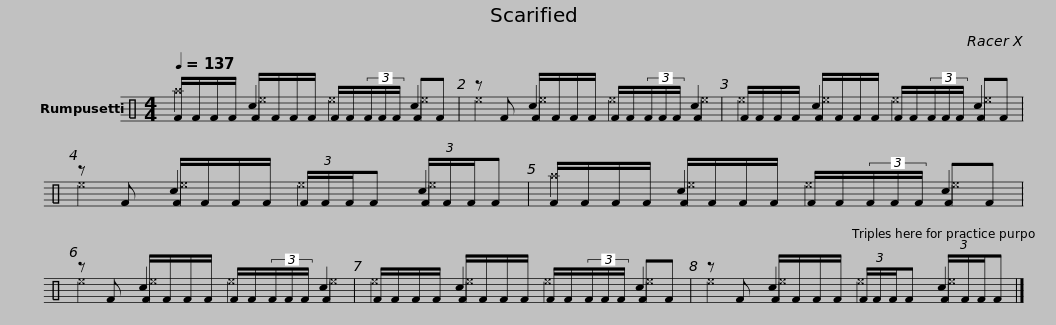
X:1
%%score ( 1 2 3 )
L:1/8
Q:1/4=137
M:4/4
I:linebreak $
K:C
V:1 perc
K:none
V:2 perc
K:none
V:3 perc
K:none
V:1
 F/F/F/F/ F/F/F/F/ F/F/(3F/F/F/ FF | z F F/F/F/F/ F/F/(3F/F/F/ F2 | F/F/F/F/ F/F/F/F/ F/F/(3F/F/F/ FF |$ z F F/F/F/F/ (3F/F/F/F (3F/F/F/F | F/F/F/F/ F/F/F/F/ F/F/(3F/F/F/ FF | %5
 z F F/F/F/F/ F/F/(3F/F/F/ F2 |$ F/F/F/F/ F/F/F/F/ F/F/(3F/F/F/ FF | z F F/F/F/F/ (3F/F/F/F (3F/F/F/F |] %8
V:2
 x2 c2 x2 c2 | x2 c2 x2 c2 | x2 c2 x2 c2 |$ x2 c2 x2 c2 | x2 c2 x2 c2 | %5
 x2 c2 x2 c2 |$ x2 c2 x2 c2 | x2 c2 x2 c2 |] %8
V:3
 ^a2 ^e2 ^e2 ^e2 | ^e2 ^e2 ^e2 ^e2 | ^e2 ^e2 ^e2 ^e2 |$ ^e2 ^e2 ^e2 ^e2 | ^a2 ^e2 ^e2 ^e2 | %5
 ^e2 ^e2 ^e2 ^e2 |$ ^e2 ^e2 ^e2 ^e2 | ^e2 ^e2 ^e2 ^e2 |] %8
